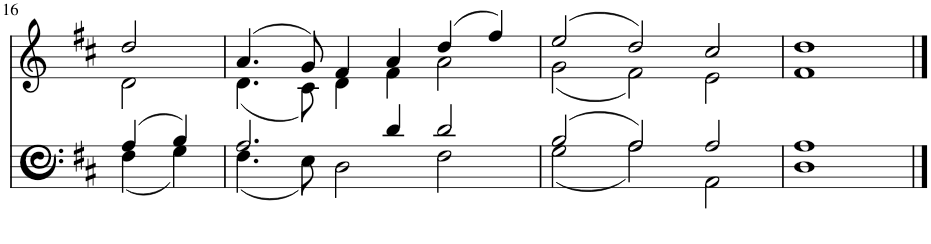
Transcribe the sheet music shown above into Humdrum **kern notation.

**kern	**kern
*part2	*part1
*staff2	*staff1
*I"Men	*I"Women
!!LO:PB:g=z
*clefF4	*clefG2
*k[f#c#]	*k[f#c#]
*M3/2	*M3/2
=16	=16
*^	*^
(4A/	(4F#\	2dd/	2d\
4B/)	4G\)	.	.
=17	=17	=17	=17
2.A/	(4.F#\	(4.a/	(4.d\
.	8E\)	8g/)	8c#\)
.	2D\	4f#/	4d\
4d/	.	4a/	4f#\
2d/	2F#\	(4dd/	2a\
.	.	4ff#/)	.
=18	=18	=18	=18
(2B/	(2G\	(2ee/	(2g\
2A/)	2A\)	2dd/)	2f#\)
2A/	2AA\	2cc#/	2e\
=19	=19	=19	=19
1A	1D	1dd	1f#
*v	*v	*	*
*	*v	*v
==	==
*-	*-
